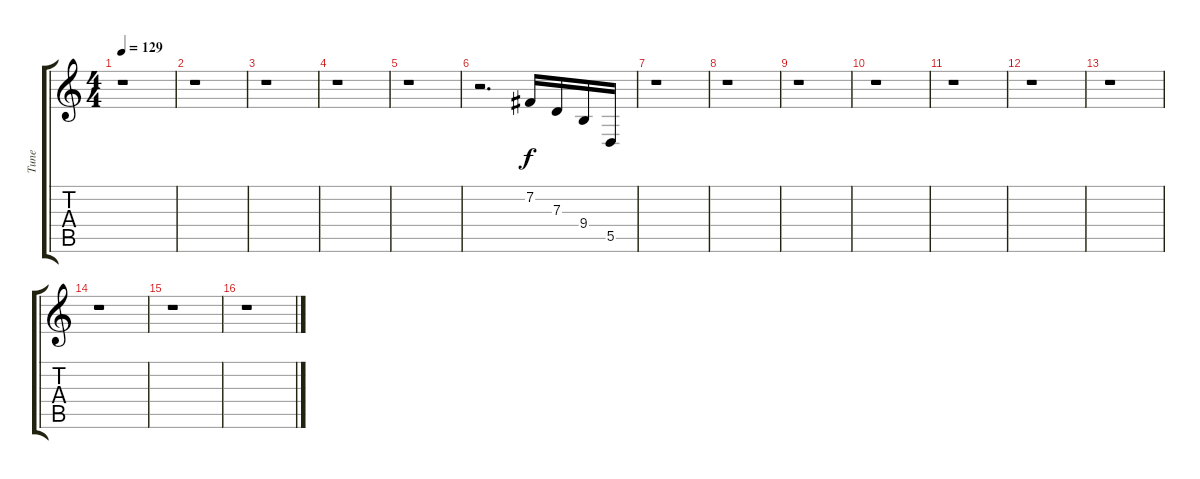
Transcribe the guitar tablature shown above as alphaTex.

\track ("Tune" "Tune") {instrument lead1square}
\staff {score tabs}
\tuning (E4 B3 G3 D3 A2 E2) {hide}
\ts (4 4)
\tempo 129
\clef g2
\ks c
r.1{dy f} |
r.1 |
r.1 |
r.1 |
r.1 |
r.2{d} 7.2.16 7.3.16 9.4.16 5.5.16 |
r.1 |
r.1 |
r.1 |
r.1 |
r.1 |
r.1 |
r.1 |
r.1 |
r.1 |
r.1
